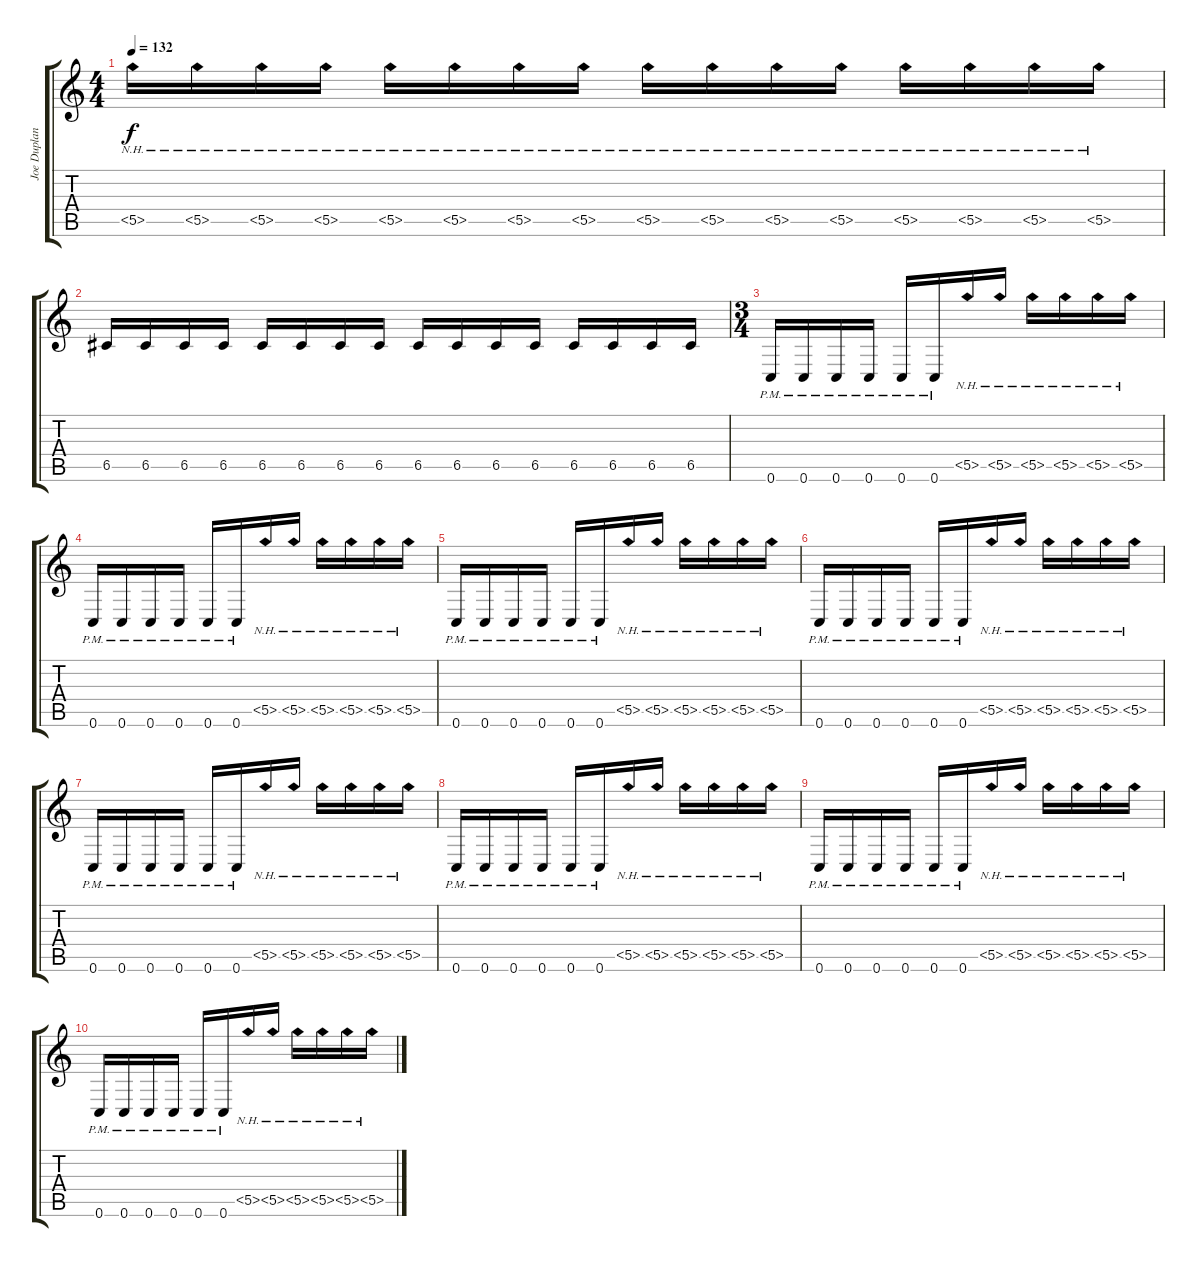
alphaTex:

\track ("Joe Duplantier" "Joe Duplan") {instrument distortionguitar}
\staff {score tabs}
\tuning (D4 A3 F3 C3 G2 C2) {hide}
\ts (4 4)
\tempo 132
\clef g2
\ks c
5.5{nh}.16{dy f} 5.5{nh}.16 5.5{nh}.16 5.5{nh}.16 5.5{nh}.16 5.5{nh}.16 5.5{nh}.16 5.5{nh}.16 5.5{nh}.16 5.5{nh}.16 5.5{nh}.16 5.5{nh}.16 5.5{nh}.16 5.5{nh}.16 5.5{nh}.16 5.5{nh}.16 |
6.5.16 6.5.16 6.5.16 6.5.16 6.5.16 6.5.16 6.5.16 6.5.16 6.5.16 6.5.16 6.5.16 6.5.16 6.5.16 6.5.16 6.5.16 6.5.16 |
\ts (3 4)
0.6{pm}.16 0.6{pm}.16 0.6{pm}.16 0.6{pm}.16 0.6{pm}.16 0.6{pm}.16 5.5{nh}.16 5.5{nh}.16 5.5{nh}.16 5.5{nh}.16 5.5{nh}.16 5.5{nh}.16 |
0.6{pm}.16 0.6{pm}.16 0.6{pm}.16 0.6{pm}.16 0.6{pm}.16 0.6{pm}.16 5.5{nh}.16 5.5{nh}.16 5.5{nh}.16 5.5{nh}.16 5.5{nh}.16 5.5{nh}.16 |
0.6{pm}.16 0.6{pm}.16 0.6{pm}.16 0.6{pm}.16 0.6{pm}.16 0.6{pm}.16 5.5{nh}.16 5.5{nh}.16 5.5{nh}.16 5.5{nh}.16 5.5{nh}.16 5.5{nh}.16 |
0.6{pm}.16 0.6{pm}.16 0.6{pm}.16 0.6{pm}.16 0.6{pm}.16 0.6{pm}.16 5.5{nh}.16 5.5{nh}.16 5.5{nh}.16 5.5{nh}.16 5.5{nh}.16 5.5{nh}.16 |
0.6{pm}.16 0.6{pm}.16 0.6{pm}.16 0.6{pm}.16 0.6{pm}.16 0.6{pm}.16 5.5{nh}.16 5.5{nh}.16 5.5{nh}.16 5.5{nh}.16 5.5{nh}.16 5.5{nh}.16 |
0.6{pm}.16 0.6{pm}.16 0.6{pm}.16 0.6{pm}.16 0.6{pm}.16 0.6{pm}.16 5.5{nh}.16 5.5{nh}.16 5.5{nh}.16 5.5{nh}.16 5.5{nh}.16 5.5{nh}.16 |
0.6{pm}.16 0.6{pm}.16 0.6{pm}.16 0.6{pm}.16 0.6{pm}.16 0.6{pm}.16 5.5{nh}.16 5.5{nh}.16 5.5{nh}.16 5.5{nh}.16 5.5{nh}.16 5.5{nh}.16 |
0.6{pm}.16 0.6{pm}.16 0.6{pm}.16 0.6{pm}.16 0.6{pm}.16 0.6{pm}.16 5.5{nh}.16 5.5{nh}.16 5.5{nh}.16 5.5{nh}.16 5.5{nh}.16 5.5{nh}.16
